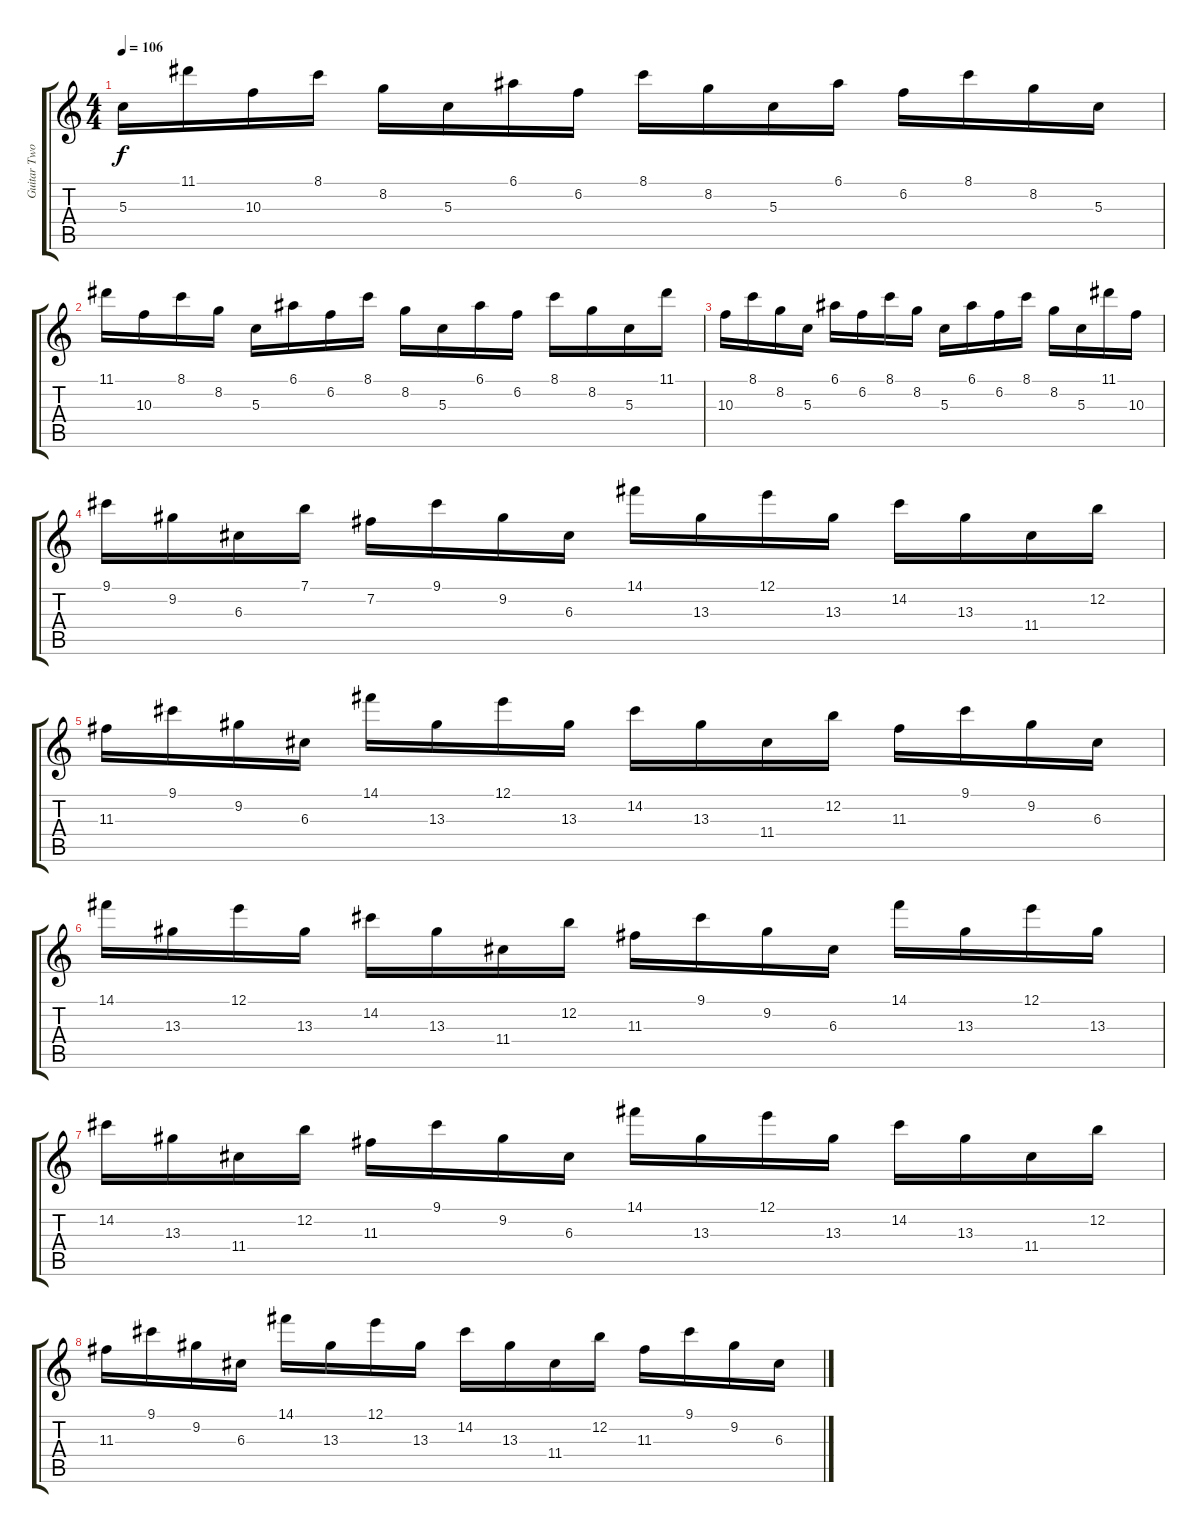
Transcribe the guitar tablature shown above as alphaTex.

\track ("Guitar Two" "Guitar Two") {instrument distortionguitar}
\staff {score tabs}
\tuning (E4 B3 G3 D3 A2 E2) {hide}
\ts (4 4)
\tempo 106
\clef g2
\ks c
5.3.16{dy f} 11.1.16 10.3.16 8.1.16 8.2.16 5.3.16 6.1.16 6.2.16 8.1.16 8.2.16 5.3.16 6.1.16 6.2.16 8.1.16 8.2.16 5.3.16 |
11.1.16 10.3.16 8.1.16 8.2.16 5.3.16 6.1.16 6.2.16 8.1.16 8.2.16 5.3.16 6.1.16 6.2.16 8.1.16 8.2.16 5.3.16 11.1.16 |
10.3.16 8.1.16 8.2.16 5.3.16 6.1.16 6.2.16 8.1.16 8.2.16 5.3.16 6.1.16 6.2.16 8.1.16 8.2.16 5.3.16 11.1.16 10.3.16 |
9.1.16 9.2.16 6.3.16 7.1.16 7.2.16 9.1.16 9.2.16 6.3.16 14.1.16 13.3.16 12.1.16 13.3.16 14.2.16 13.3.16 11.4.16 12.2.16 |
11.3.16 9.1.16 9.2.16 6.3.16 14.1.16 13.3.16 12.1.16 13.3.16 14.2.16 13.3.16 11.4.16 12.2.16 11.3.16 9.1.16 9.2.16 6.3.16 |
14.1.16 13.3.16 12.1.16 13.3.16 14.2.16 13.3.16 11.4.16 12.2.16 11.3.16 9.1.16 9.2.16 6.3.16 14.1.16 13.3.16 12.1.16 13.3.16 |
14.2.16 13.3.16 11.4.16 12.2.16 11.3.16 9.1.16 9.2.16 6.3.16 14.1.16 13.3.16 12.1.16 13.3.16 14.2.16 13.3.16 11.4.16 12.2.16 |
11.3.16 9.1.16 9.2.16 6.3.16 14.1.16 13.3.16 12.1.16 13.3.16 14.2.16 13.3.16 11.4.16 12.2.16 11.3.16 9.1.16 9.2.16 6.3.16
